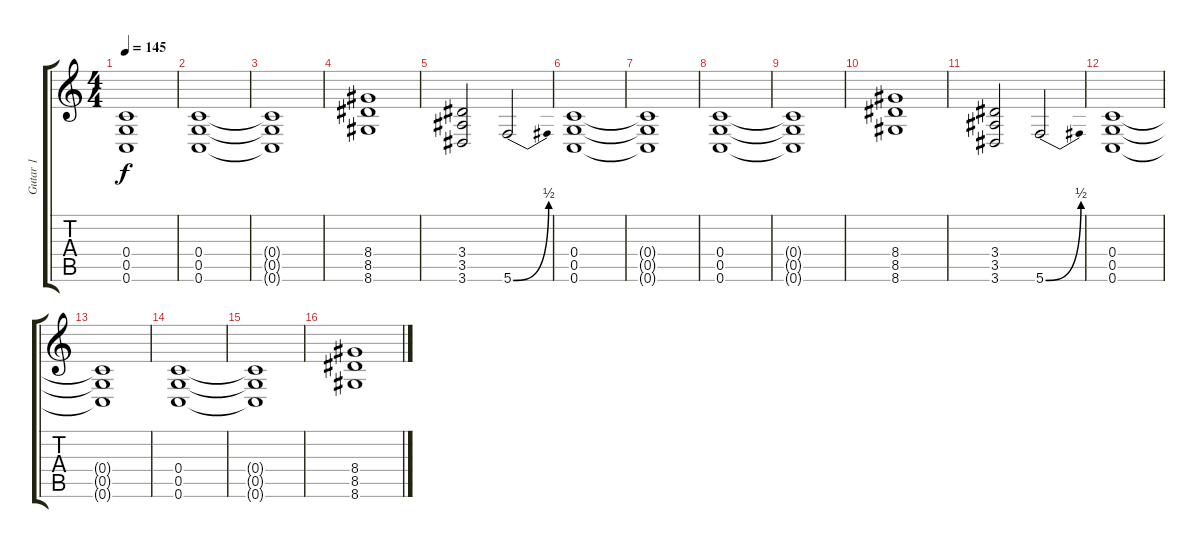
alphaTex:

\track ("Gutar 1" "Gutar 1") {instrument distortionguitar}
\staff {score tabs}
\tuning (D4 A3 F3 C3 G2 C2) {hide}
\ts (4 4)
\tempo 145
\clef g2
\ks c
(0.4{t} 0.5{t} 0.6{t}).1{dy f} |
(0.4 0.5 0.6).1 |
(0.4{t} 0.5{t} 0.6{t}).1 |
(8.4 8.5 8.6).1 |
(3.4 3.5 3.6).2 5.6{be (bend 0 0 60 2)}.2 |
(0.4 0.5 0.6).1 |
(0.4{t} 0.5{t} 0.6{t}).1 |
(0.4 0.5 0.6).1 |
(0.4{t} 0.5{t} 0.6{t}).1 |
(8.4 8.5 8.6).1 |
(3.4 3.5 3.6).2 5.6{be (bend 0 0 60 2)}.2 |
(0.4 0.5 0.6).1 |
(0.4{t} 0.5{t} 0.6{t}).1 |
(0.4 0.5 0.6).1 |
(0.4{t} 0.5{t} 0.6{t}).1 |
(8.4 8.5 8.6).1
